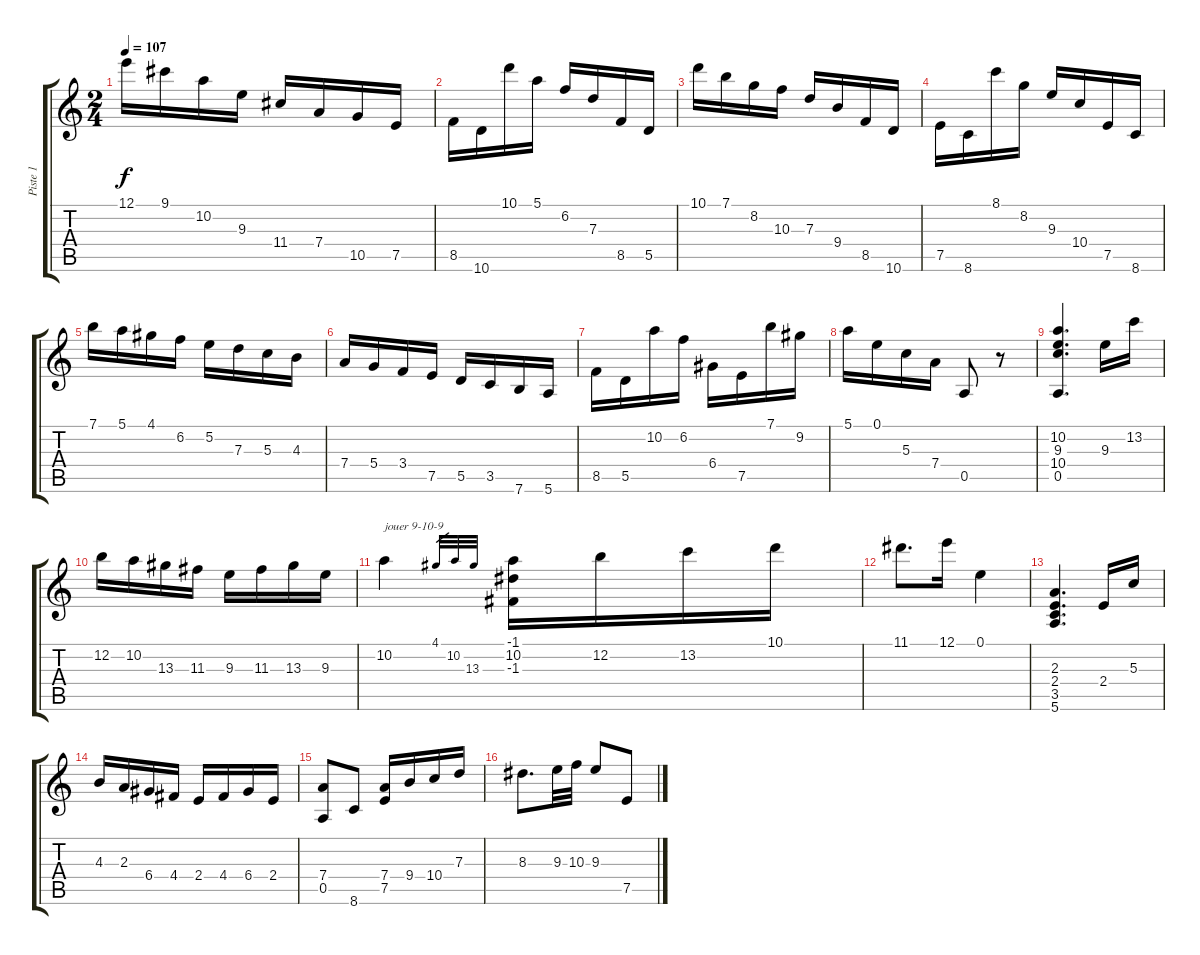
\track ("Piste 1" "Piste 1") {instrument distortionguitar}
\staff {score tabs}
\tuning (E4 B3 G3 D3 A2 E2) {hide}
\ts (2 4)
\tempo 107
\clef g2
\ks c
12.1.16{dy f} 9.1.16 10.2.16 9.3.16 11.4.16 7.4.16 10.5.16 7.5.16 |
8.5.16 10.6.16 10.1.16 5.1.16 6.2.16 7.3.16 8.5.16 5.5.16 |
10.1.16 7.1.16 8.2.16 10.3.16 7.3.16 9.4.16 8.5.16 10.6.16 |
7.5.16 8.6.16 8.1.16 8.2.16 9.3.16 10.4.16 7.5.16 8.6.16 |
7.1.16 5.1.16 4.1.16 6.2.16 5.2.16 7.3.16 5.3.16 4.3.16 |
7.4.16 5.4.16 3.4.16 7.5.16 5.5.16 3.5.16 7.6.16 5.6.16 |
8.5.16 5.5.16 10.2.16 6.2.16 6.4.16 7.5.16 7.1.16 9.2.16 |
5.1.16 0.1.16 5.3.16 7.4.16 0.5.8 r.8 |
(10.2 9.3 10.4 0.5).4{d} 9.3.16 13.2.16 |
12.2.16 10.2.16 13.3.16 11.3.16 9.3.16 11.3.16 13.3.16 9.3.16 |
10.2.4{txt "jouer 9-10-9"} 4.1.32{gr} 10.2.32{gr} 13.3.32{gr} (-1.1 10.2 -1.3).16 12.2.16 13.2.16 10.1.16 |
11.1.8{d} 12.1.16 0.1.4 |
(2.3 2.4 3.5 5.6).4{d} 2.4.16 5.3.16 |
4.3.16 2.3.16 6.4.16 4.4.16 2.4.16 4.4.16 6.4.16 2.4.16 |
(7.4 0.5).8 8.6.8 (7.4 7.5).16 9.4.16 10.4.16 7.3.16 |
8.3.8{d} 9.3.32 10.3.32 9.3.8 7.5.8
